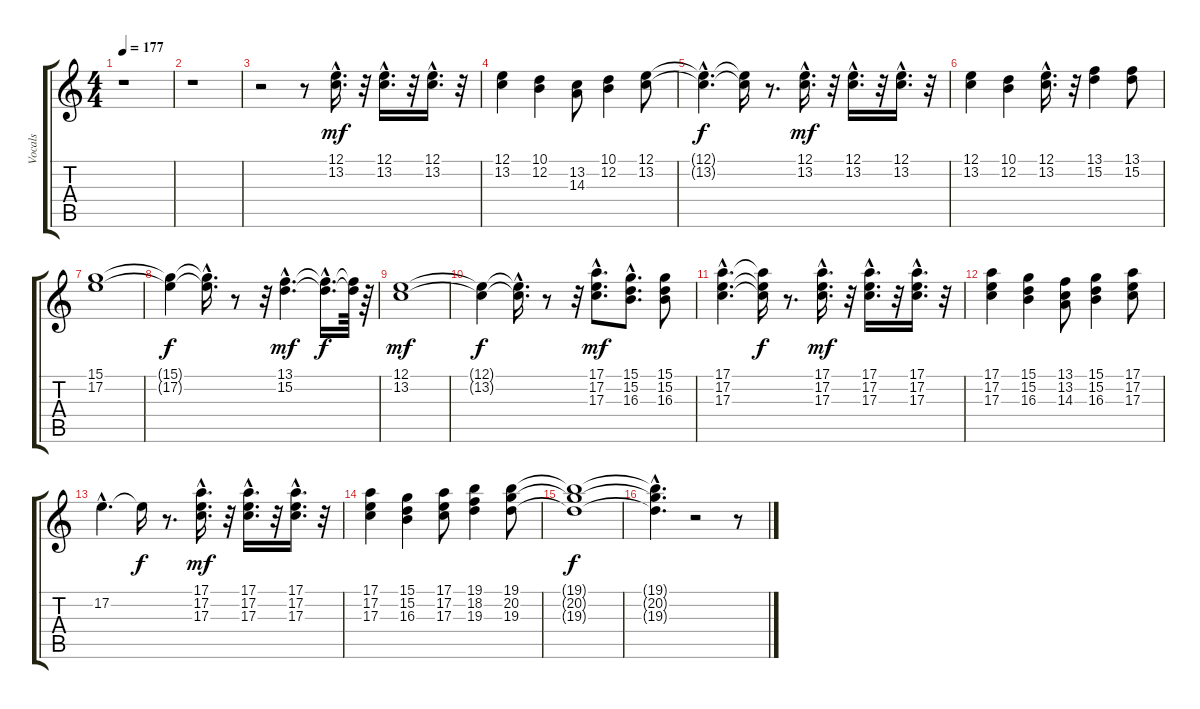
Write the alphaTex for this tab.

\track ("Vocals" "Vocals") {instrument tenorsax}
\staff {score tabs}
\tuning (E4 B3 G3 D3 A2 E2) {hide}
\ts (4 4)
\tempo 177
\clef g2
\ks c
r.1{dy f} |
r.1 |
r.2 r.8 (12.1{hac} 13.2{hac}).16{d dy mf} r.32 (12.1{hac} 13.2{hac}).16{d} r.32 (12.1{hac} 13.2{hac}).16{d} r.32 |
(12.1 13.2).4 (10.1 12.2).4 (13.2 14.3).8 (10.1 12.2).4 (12.1 13.2).8 |
(12.1{hac t} 13.2{hac t}).4{d dy f} (12.1{t} 13.2{t}).16 r.8{d} (12.1{hac} 13.2{hac}).16{d dy mf} r.32 (12.1{hac} 13.2{hac}).16{d} r.32 (12.1{hac} 13.2{hac}).16{d} r.32 |
(12.1 13.2).4 (10.1 12.2).4 (12.1{hac} 13.2{hac}).16{d} r.32 (13.1 15.2).4 (13.1 15.2).8 |
(15.1 17.2).1 |
(15.1{t} 17.2{t}).4{dy f} (15.1{hac t} 17.2{hac t}).16{d} r.8 r.32 (13.1{hac} 15.2{hac}).4{d dy mf} (13.1{hac t} 15.2{hac t}).16{d dy f} (13.1{t} 15.2{t}).64 r.64 |
(12.1 13.2).1{dy mf} |
(12.1{t} 13.2{t}).4{dy f} (12.1{hac t} 13.2{hac t}).16{d} r.8 r.32 (17.1{hac} 17.2{hac} 17.3{hac}).8{d dy mf} (15.1{hac} 15.2{hac} 16.3{hac}).8{d} (15.1 15.2 16.3).8 |
(17.1{hac} 17.2{hac} 17.3{hac}).4{d} (17.1{t} 17.2{t} 17.3{t}).16{dy f} r.8{d} (17.1{hac} 17.2{hac} 17.3{hac}).16{d dy mf} r.32 (17.1{hac} 17.2{hac} 17.3{hac}).16{d} r.32 (17.1{hac} 17.2{hac} 17.3{hac}).16{d} r.32 |
(17.1 17.2 17.3).4 (15.1 15.2 16.3).4 (13.1 13.2 14.3).8 (15.1 15.2 16.3).4 (17.1 17.2 17.3).8 |
17.2{hac}.4{d} 17.2{t}.16{dy f} r.8{d} (17.1{hac} 17.2{hac} 17.3{hac}).16{d dy mf} r.32 (17.1{hac} 17.2{hac} 17.3{hac}).16{d} r.32 (17.1{hac} 17.2{hac} 17.3{hac}).16{d} r.32 |
(17.1 17.2 17.3).4 (15.1 15.2 16.3).4 (17.1 17.2 17.3).8 (19.1 18.2 19.3).4 (19.1 20.2 19.3).8 |
(19.1{t} 20.2{t} 19.3{t}).1{dy f} |
(19.1{hac t} 20.2{hac t} 19.3{hac t}).4{d} r.2 r.8
